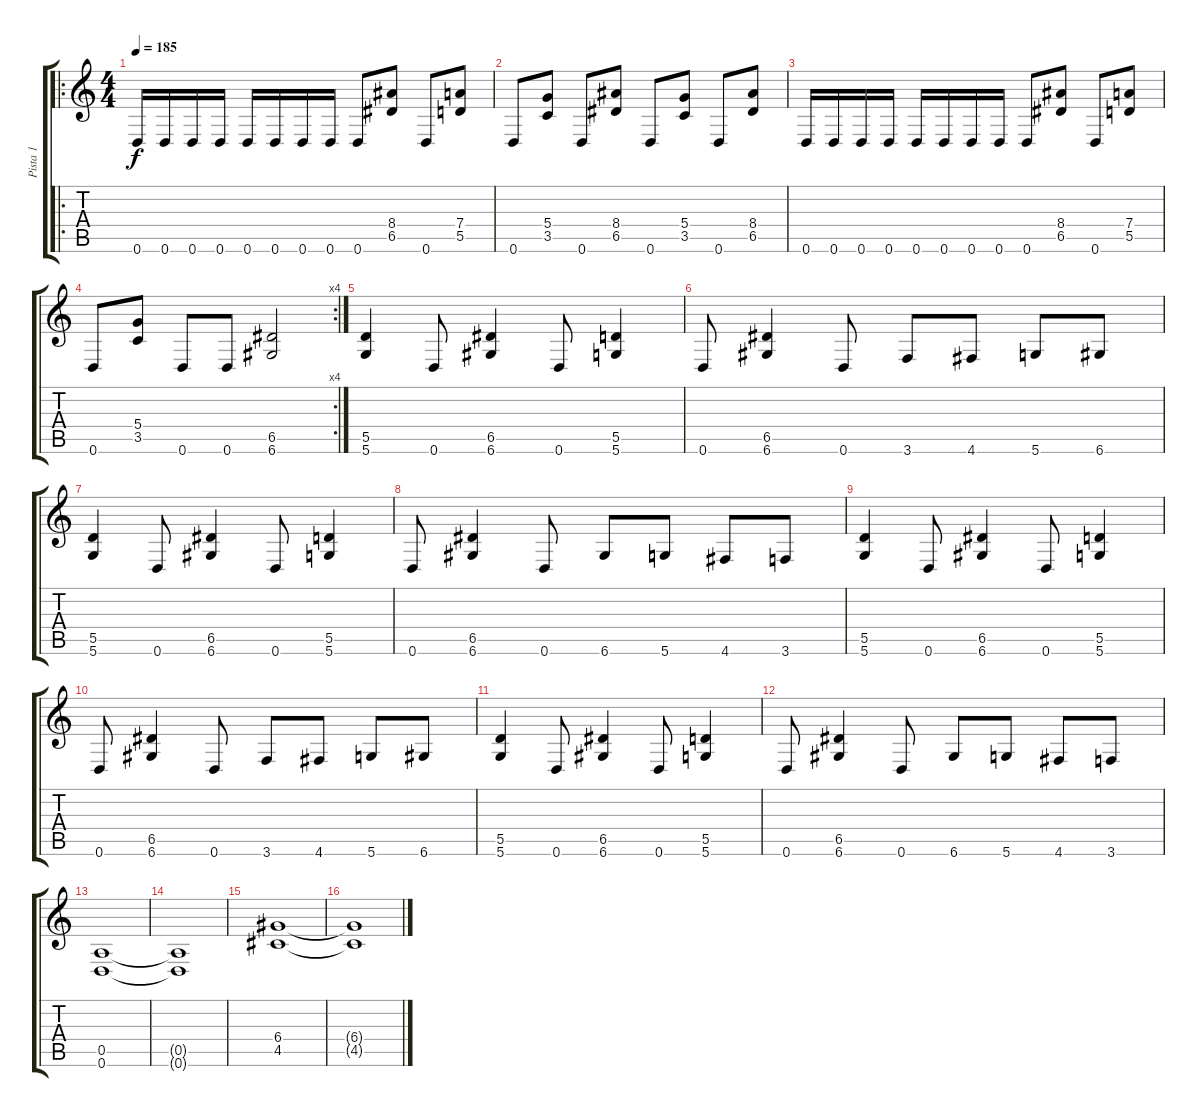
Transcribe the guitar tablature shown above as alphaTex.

\track ("Pista 1" "Pista 1") {instrument distortionguitar}
\staff {score tabs}
\tuning (E4 B3 G3 D3 A2 D2) {hide}
\ro
\ts (4 4)
\tempo 185
\clef g2
\ks c
0.6.16{dy f} 0.6.16 0.6.16 0.6.16 0.6.16 0.6.16 0.6.16 0.6.16 0.6.8 (8.4 6.5).8 0.6.8 (7.4 5.5).8 |
0.6.8 (5.4 3.5).8 0.6.8 (8.4 6.5).8 0.6.8 (5.4 3.5).8 0.6.8 (8.4 6.5).8 |
0.6.16 0.6.16 0.6.16 0.6.16 0.6.16 0.6.16 0.6.16 0.6.16 0.6.8 (8.4 6.5).8 0.6.8 (7.4 5.5).8 |
\rc 4
0.6.8 (5.4 3.5).8 0.6.8 0.6.8 (6.5 6.6).2 |
(5.5 5.6).4 0.6.8 (6.5 6.6).4 0.6.8 (5.5 5.6).4 |
0.6.8 (6.5 6.6).4 0.6.8 3.6.8 4.6.8 5.6.8 6.6.8 |
(5.5 5.6).4 0.6.8 (6.5 6.6).4 0.6.8 (5.5 5.6).4 |
0.6.8 (6.5 6.6).4 0.6.8 6.6.8 5.6.8 4.6.8 3.6.8 |
(5.5 5.6).4 0.6.8 (6.5 6.6).4 0.6.8 (5.5 5.6).4 |
0.6.8 (6.5 6.6).4 0.6.8 3.6.8 4.6.8 5.6.8 6.6.8 |
(5.5 5.6).4 0.6.8 (6.5 6.6).4 0.6.8 (5.5 5.6).4 |
0.6.8 (6.5 6.6).4 0.6.8 6.6.8 5.6.8 4.6.8 3.6.8 |
(0.5 0.6).1 |
(0.5{t} 0.6{t}).1 |
(6.4 4.5).1 |
(6.4{t} 4.5{t}).1
